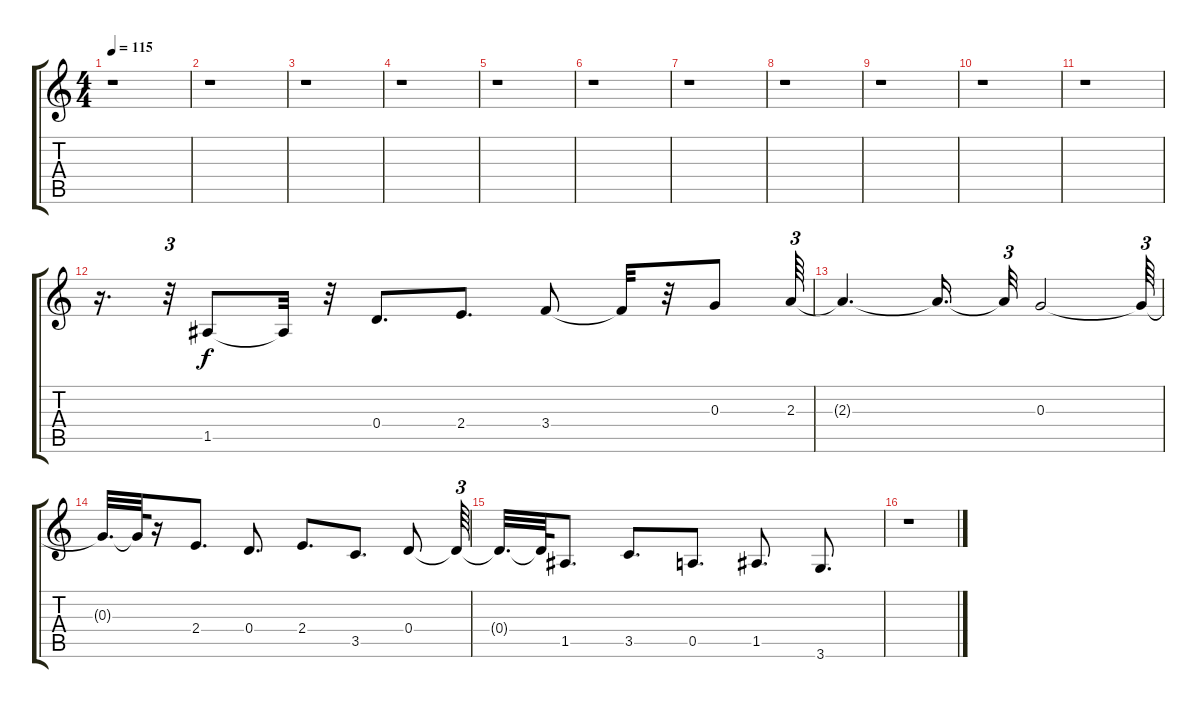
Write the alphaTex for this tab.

\track "" {instrument contrabass}
\staff {score tabs}
\tuning (E4 B3 G3 D3 A2 E2) {hide}
\ts (4 4)
\tempo 115
\clef g2
\ks c
r.1{dy f} |
r.1 |
r.1 |
r.1 |
r.1 |
r.1 |
r.1 |
r.1 |
r.1 |
r.1 |
r.1 |
r.16{d} r.32{tu (3 2)} 1.5.8 1.5{t}.32 r.32 0.4.8{d} 2.4.8{d} 3.4.8 3.4{t}.32 r.32 0.3.8 2.3.64{tu (3 2)} |
2.3{t}.4{d} 2.3{t}.16{d} 2.3{t}.32{tu (3 2)} 0.3.2 0.3{t}.64{tu (3 2)} |
0.3{t}.32{d} 0.3{t}.64 r.16 2.4.8{d} 0.4.8{d} 2.4.8{d} 3.5.8{d} 0.4.8 0.4{t}.64{tu (3 2)} |
0.4{t}.32{d} 0.4{t}.64 1.5.8{d} 3.5.8{d} 0.5.8{d} 1.5.8{d} 3.6.8{d} |
r.1
